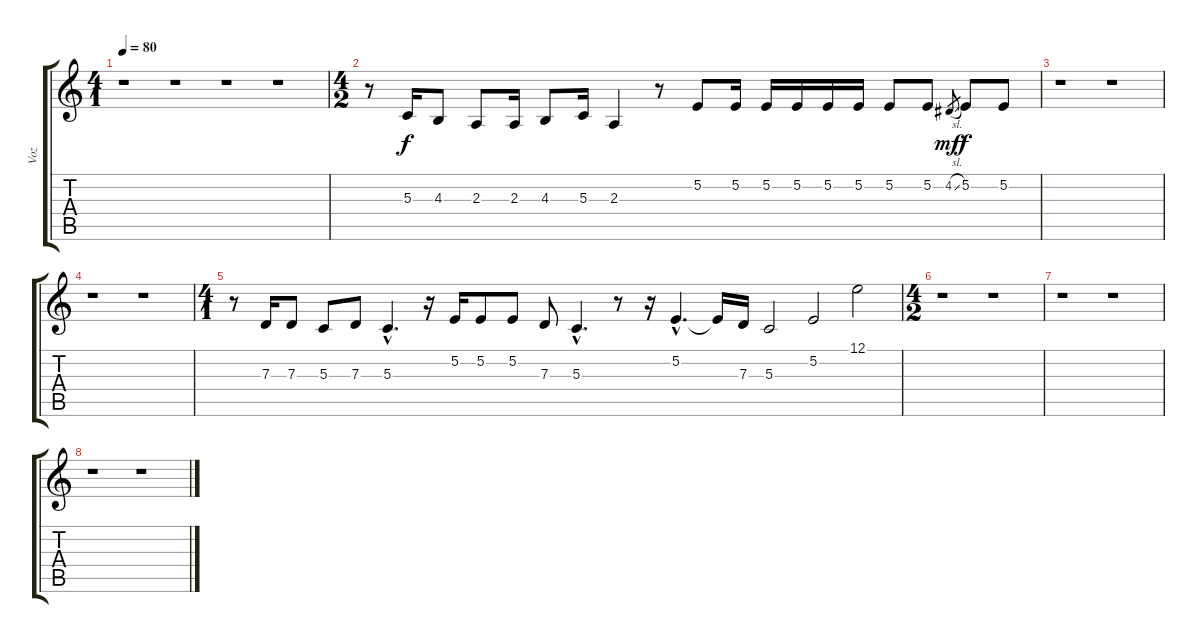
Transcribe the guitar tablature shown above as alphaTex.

\track ("Voz" "Voz") {instrument lead1square}
\staff {score tabs}
\tuning (E4 B3 G3 D3 A2 E2) {hide}
\ts (4 1)
\tempo 80
\clef g2
\ks c
r.1{dy f} r.1 r.1 r.1 |
\ts (4 2)
r.8 5.3.16 4.3.8 2.3.8 2.3.16 4.3.8 5.3.16 2.3.4 r.8 5.2.8 5.2.16 5.2.16 5.2.16 5.2.16 5.2.16 5.2.8 5.2.8 4.2{sl}.8{gr dy mf} 5.2.8{dy f} 5.2.8 |
r.1 r.1 |
r.1 r.1 |
\ts (4 1)
r.8 7.3.16 7.3.8 5.3.8 7.3.8 5.3{hac}.4{d} r.16 5.2.16 5.2.8 5.2.8 7.3.8 5.3{hac}.4{d} r.8 r.16 5.2{hac}.4{d} 5.2{t}.16 7.3.16 5.3.2 5.2.2 12.1.2 |
\ts (4 2)
r.1 r.1 |
r.1 r.1 |
r.1 r.1
